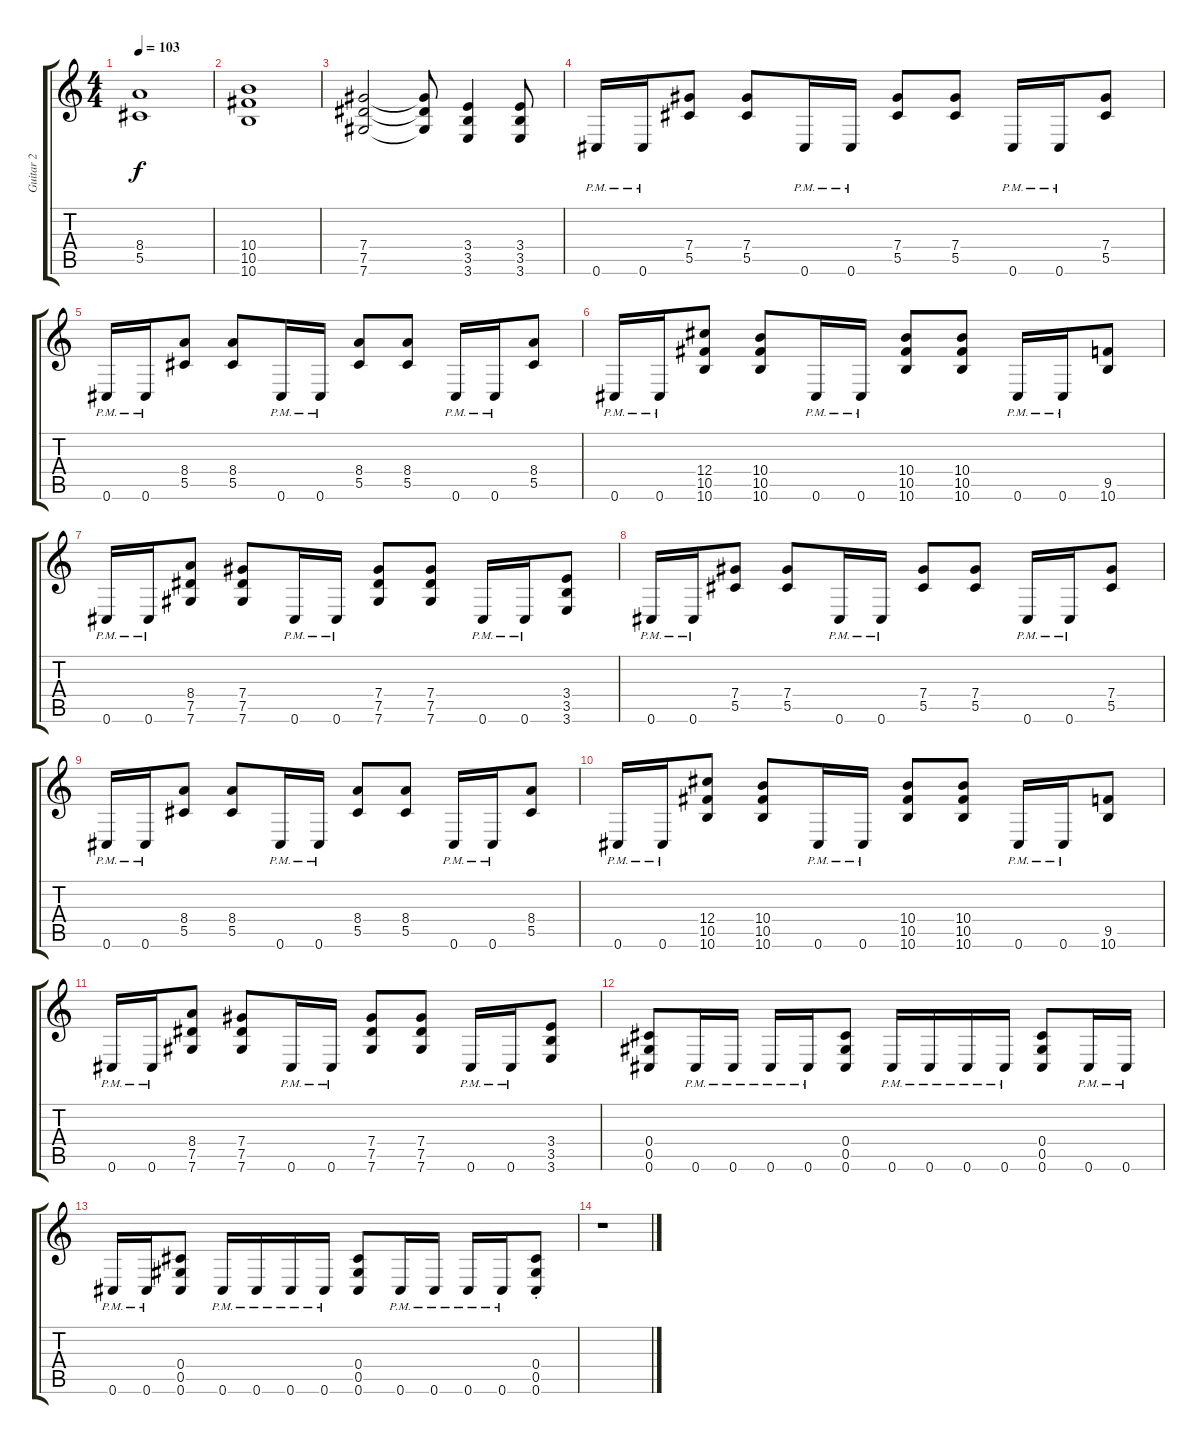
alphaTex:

\track ("Guitar 2" "Guitar 2") {instrument distortionguitar}
\staff {score tabs}
\tuning (Eb4 Bb3 Gb3 Db3 Ab2 Db2) {hide}
\ts (4 4)
\tempo 103
\clef g2
\ks c
(8.4 5.5).1{dy f} |
(10.4 10.5 10.6).1 |
(7.4 7.5 7.6).2 (7.4{t} 7.5{t} 7.6{t}).8 (3.4 3.5 3.6).4 (3.4 3.5 3.6).8 |
0.6{pm}.16 0.6{pm}.16 (7.4 5.5).8 (7.4 5.5).8 0.6{pm}.16 0.6{pm}.16 (7.4 5.5).8 (7.4 5.5).8 0.6{pm}.16 0.6{pm}.16 (7.4 5.5).8 |
0.6{pm}.16 0.6{pm}.16 (8.4 5.5).8 (8.4 5.5).8 0.6{pm}.16 0.6{pm}.16 (8.4 5.5).8 (8.4 5.5).8 0.6{pm}.16 0.6{pm}.16 (8.4 5.5).8 |
0.6{pm}.16 0.6{pm}.16 (12.4 10.5 10.6).8 (10.4 10.5 10.6).8 0.6{pm}.16 0.6{pm}.16 (10.4 10.5 10.6).8 (10.4 10.5 10.6).8 0.6{pm}.16 0.6{pm}.16 (9.5 10.6).8 |
0.6{pm}.16 0.6{pm}.16 (8.4 7.5 7.6).8 (7.4 7.5 7.6).8 0.6{pm}.16 0.6{pm}.16 (7.4 7.5 7.6).8 (7.4 7.5 7.6).8 0.6{pm}.16 0.6{pm}.16 (3.4 3.5 3.6).8 |
0.6{pm}.16 0.6{pm}.16 (7.4 5.5).8 (7.4 5.5).8 0.6{pm}.16 0.6{pm}.16 (7.4 5.5).8 (7.4 5.5).8 0.6{pm}.16 0.6{pm}.16 (7.4 5.5).8 |
0.6{pm}.16 0.6{pm}.16 (8.4 5.5).8 (8.4 5.5).8 0.6{pm}.16 0.6{pm}.16 (8.4 5.5).8 (8.4 5.5).8 0.6{pm}.16 0.6{pm}.16 (8.4 5.5).8 |
0.6{pm}.16 0.6{pm}.16 (12.4 10.5 10.6).8 (10.4 10.5 10.6).8 0.6{pm}.16 0.6{pm}.16 (10.4 10.5 10.6).8 (10.4 10.5 10.6).8 0.6{pm}.16 0.6{pm}.16 (9.5 10.6).8 |
0.6{pm}.16 0.6{pm}.16 (8.4 7.5 7.6).8 (7.4 7.5 7.6).8 0.6{pm}.16 0.6{pm}.16 (7.4 7.5 7.6).8 (7.4 7.5 7.6).8 0.6{pm}.16 0.6{pm}.16 (3.4 3.5 3.6).8 |
(0.4 0.5 0.6).8 0.6{pm}.16 0.6{pm}.16 0.6{pm}.16 0.6{pm}.16 (0.4 0.5 0.6).8 0.6{pm}.16 0.6{pm}.16 0.6{pm}.16 0.6{pm}.16 (0.4 0.5 0.6).8 0.6{pm}.16 0.6{pm}.16 |
0.6{pm}.16 0.6{pm}.16 (0.4 0.5 0.6).8 0.6{pm}.16 0.6{pm}.16 0.6{pm}.16 0.6{pm}.16 (0.4 0.5 0.6).8 0.6{pm}.16 0.6{pm}.16 0.6{pm}.16 0.6{pm}.16 (0.4{st} 0.5{st} 0.6{st}).8 |
r.1
